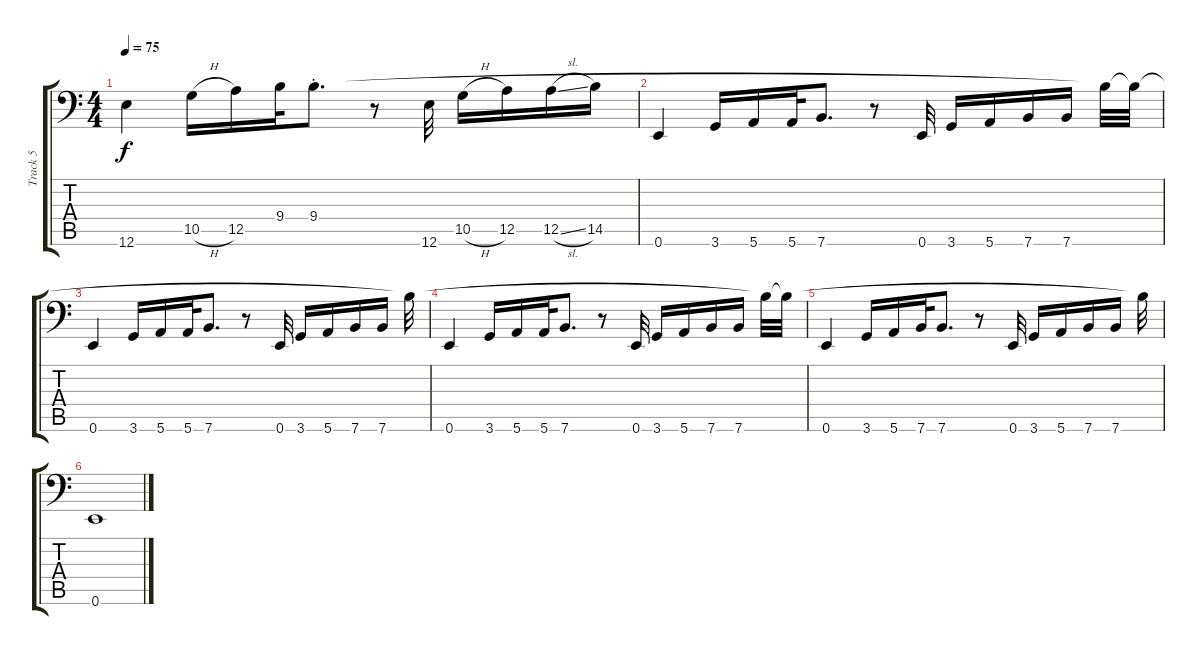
\track ("Track 5" "Track 5") {instrument electricbassfinger}
\staff {score tabs}
\tuning (E3 B3 G2 D2 A1 E1) {hide}
\ts (4 4)
\tempo 75
\clef f4
\ks c
12.6.4{dy f} 10.5{h}.16 12.5.16 9.4.32 9.4{st}.8{d} r.8 12.6.32 10.5{h}.16 12.5.16 12.5{sl}.16 14.5.16 |
0.6.4 3.6.16 5.6.16 5.6.32 7.6.8{d} r.8 0.6.32 3.6.16 5.6.16 7.6.16 7.6.16 9.4{t}.32 9.4{t}.32 |
0.6.4 3.6.16 5.6.16 5.6.32 7.6.8{d} r.8 0.6.32 3.6.16 5.6.16 7.6.16 7.6.16 9.4{t}.32 |
0.6.4 3.6.16 5.6.16 5.6.32 7.6.8{d} r.8 0.6.32 3.6.16 5.6.16 7.6.16 7.6.16 9.4{t}.32 9.4{t}.32 |
0.6.4 3.6.16 5.6.16 7.6.32 7.6.8{d} r.8 0.6.32 3.6.16 5.6.16 7.6.16 7.6.16 9.4{t}.32 |
0.6.1
